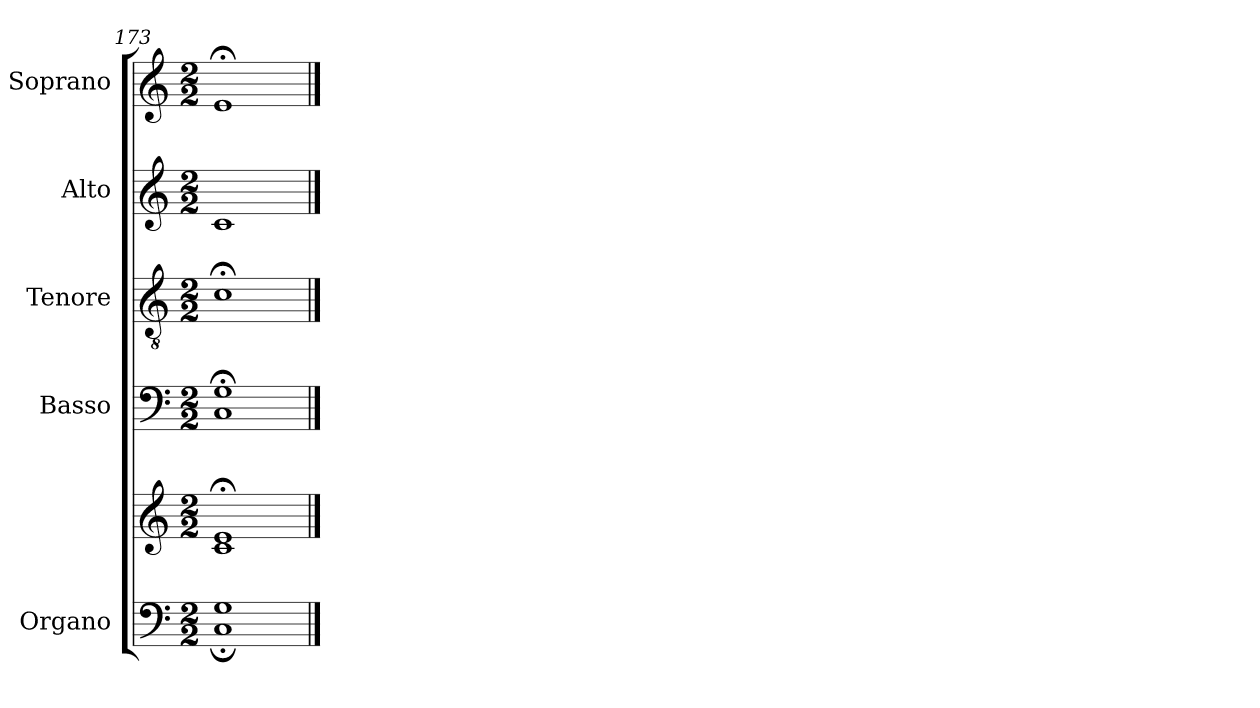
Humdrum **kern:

**kern	**kern	**kern	**kern	**kern	**kern
*part5	*part5	*part4	*part3	*part2	*part1
*staff6	*staff5	*staff4	*staff3	*staff2	*staff1
*I"Organo	*	*I"Basso	*I"Tenore	*I"Alto	*I"Soprano
*I'Org.	*	*I'B	*I'T	*I'A	*I'S
*clefF4	*clefG2	*clefF4	*clefGv2	*clefG2	*clefG2
*k[]	*k[]	*k[]	*k[]	*k[]	*k[]
*C:	*C:	*C:	*C:	*C:	*C:
*M2/2	*M2/2	*M2/2	*M2/2	*M2/2	*M2/2
=173	=173	=173	=173	=173	=173
*^	*	*	*	*	*
1G	1C;<	1c;< 1e;<	1C;< 1G;<	1c;<	1c	1e;<
*v	*v	*	*	*	*	*
==	==	==	==	==	==
*-	*-	*-	*-	*-	*-
